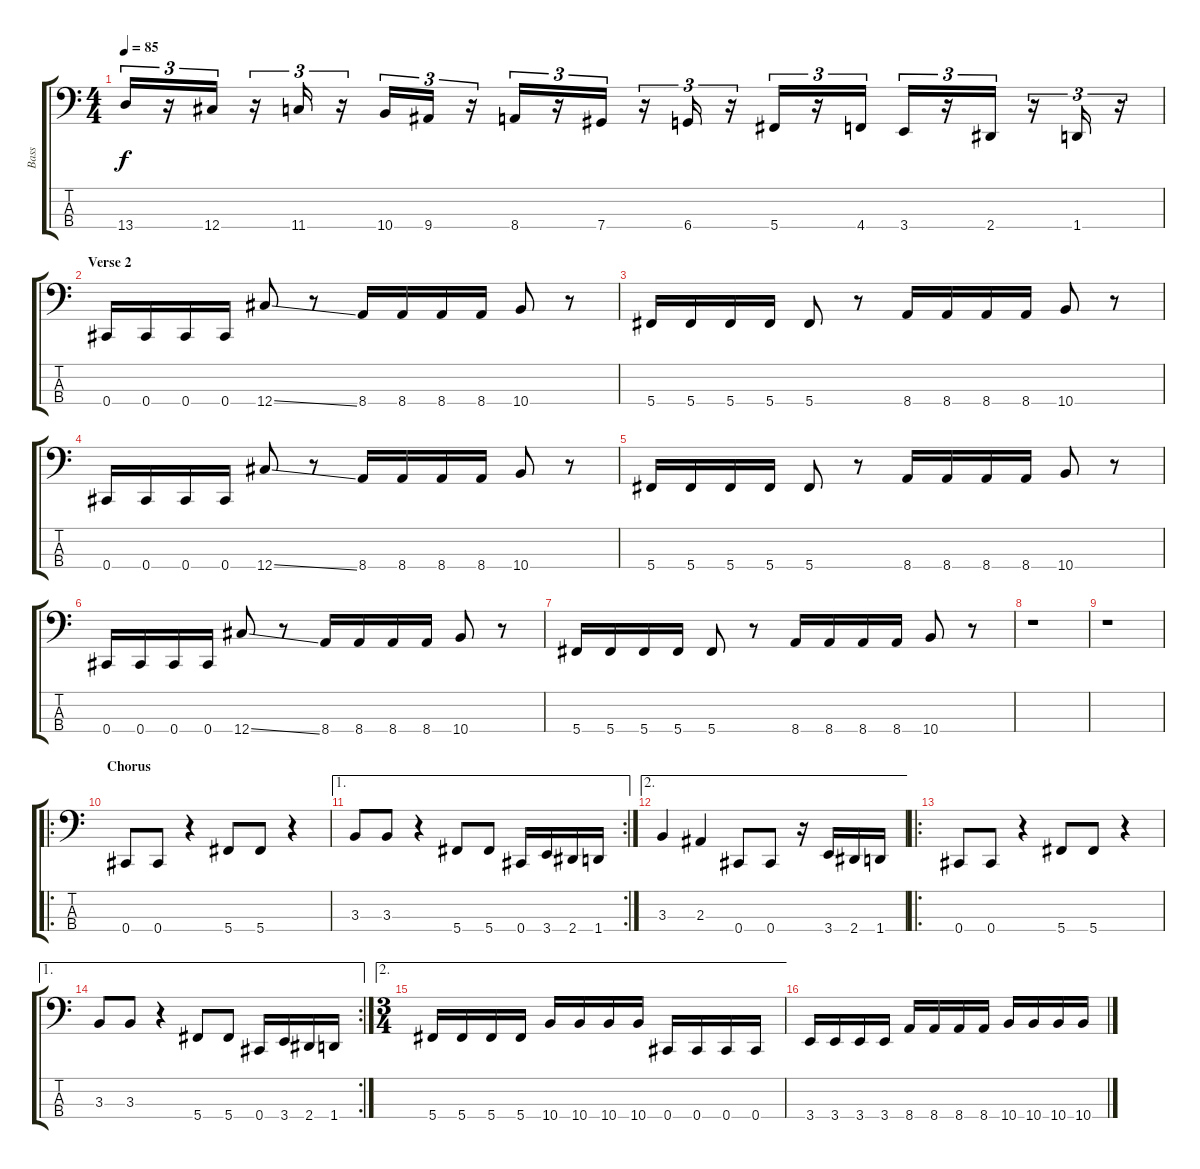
\track ("Bass" "Bass") {instrument electricbassfinger}
\staff {score tabs}
\tuning (Gb2 Db2 Ab1 Db1) {hide}
\ts (4 4)
\tempo 85
\clef f4
\ks c
13.4.16{tu (3 2) dy f} r.16{tu (3 2)} 12.4.16{tu (3 2)} r.16{tu (3 2)} 11.4.16{tu (3 2)} r.16{tu (3 2)} 10.4.16{tu (3 2)} 9.4.16{tu (3 2)} r.16{tu (3 2)} 8.4.16{tu (3 2)} r.16{tu (3 2)} 7.4.16{tu (3 2)} r.16{tu (3 2)} 6.4.16{tu (3 2)} r.16{tu (3 2)} 5.4.16{tu (3 2)} r.16{tu (3 2)} 4.4.16{tu (3 2)} 3.4.16{tu (3 2)} r.16{tu (3 2)} 2.4.16{tu (3 2)} r.16{tu (3 2)} 1.4.16{tu (3 2)} r.16{tu (3 2)} |
\section ("" "Verse 2")
0.4.16 0.4.16 0.4.16 0.4.16 12.4{ss}.8 r.8 8.4.16 8.4.16 8.4.16 8.4.16 10.4.8 r.8 |
5.4.16 5.4.16 5.4.16 5.4.16 5.4.8 r.8 8.4.16 8.4.16 8.4.16 8.4.16 10.4.8 r.8 |
0.4.16 0.4.16 0.4.16 0.4.16 12.4{ss}.8 r.8 8.4.16 8.4.16 8.4.16 8.4.16 10.4.8 r.8 |
5.4.16 5.4.16 5.4.16 5.4.16 5.4.8 r.8 8.4.16 8.4.16 8.4.16 8.4.16 10.4.8 r.8 |
0.4.16 0.4.16 0.4.16 0.4.16 12.4{ss}.8 r.8 8.4.16 8.4.16 8.4.16 8.4.16 10.4.8 r.8 |
5.4.16 5.4.16 5.4.16 5.4.16 5.4.8 r.8 8.4.16 8.4.16 8.4.16 8.4.16 10.4.8 r.8 |
r.1 |
r.1 |
\ro
\section ("" "Chorus ")
0.4.8 0.4.8 r.4 5.4.8 5.4.8 r.4 |
\ae 1
\rc 2
3.3.8 3.3.8 r.4 5.4.8 5.4.8 0.4.16 3.4.16 2.4.16 1.4.16 |
\ae 2
3.3.4 2.3.4 0.4.8 0.4.8 r.16 3.4.16 2.4.16 1.4.16 |
\ro
0.4.8 0.4.8 r.4 5.4.8 5.4.8 r.4 |
\ae 1
\rc 2
3.3.8 3.3.8 r.4 5.4.8 5.4.8 0.4.16 3.4.16 2.4.16 1.4.16 |
\ae 2
\ts (3 4)
5.4.16 5.4.16 5.4.16 5.4.16 10.4.16 10.4.16 10.4.16 10.4.16 0.4.16 0.4.16 0.4.16 0.4.16 |
3.4.16 3.4.16 3.4.16 3.4.16 8.4.16 8.4.16 8.4.16 8.4.16 10.4.16 10.4.16 10.4.16 10.4.16
